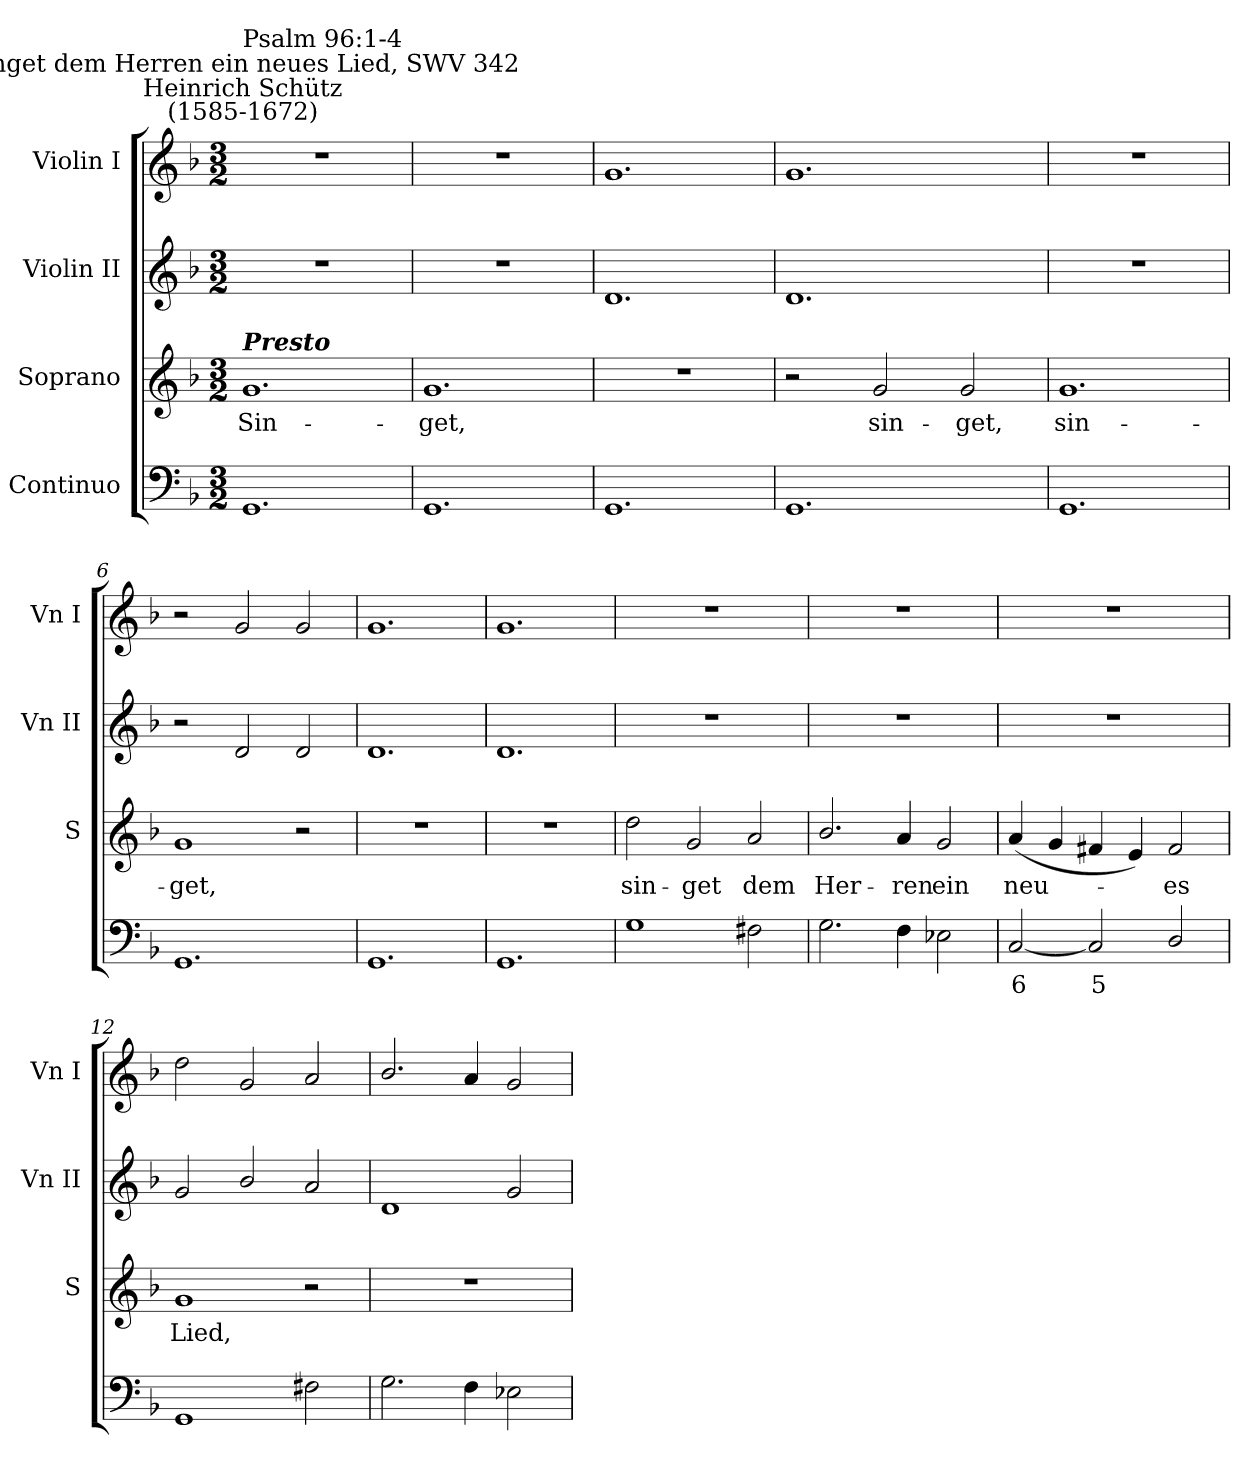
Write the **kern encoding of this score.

**kern	**text	**kern	**text	**kern	**kern
*part4	*part4	*part3	*part3	*part2	*part1
*staff4	*staff4	*staff3	*staff3	*staff2	*staff1
*I"Continuo	*	*I"Soprano	*	*I"Violin II	*I"Violin I
*	*	*I'S	*	*I'Vn II	*I'Vn I
*clefF4	*	*clefG2	*	*clefG2	*clefG2
*k[b-]	*	*k[b-]	*	*k[b-]	*k[b-]
*F:	*	*F:	*	*F:	*F:
*M3/2	*	*M3/2	*	*M3/2	*M3/2
=1	=1	=1	=1	=1	=1
!	!	!	!	!	!LO:TX:a:cj:t=Heinrich Schütz\n(1585-1672)
!	!	!	!	!	!LO:TX:a:cj:t=Singet dem Herren ein neues Lied, SWV 342
!	!	!	!	!	!LO:TX:a:t=Psalm 96&colon;1-4
!	!	!LO:TX:a:Bi:t=Presto	!	!	!
!	!	!	!LO:LY:b	!LO:N:vis=1	!LO:N:vis=1
1.GG	.	1.g	Sin-	1.r	1.r
=2	=2	=2	=2	=2	=2
!	!	!	!LO:LY:b	!LO:N:vis=1	!LO:N:vis=1
1.GG	.	1.g	-get,	1.r	1.r
=3	=3	=3	=3	=3	=3
!	!	!LO:N:vis=1	!	!	!
1.GG	.	1.r	.	1.d	1.g
=4	=4	=4	=4	=4	=4
1.GG	.	2r	.	1.d	1.g
!	!	!	!LO:LY:b	!	!
.	.	2g	sin-	.	.
!	!	!	!LO:LY:b	!	!
.	.	2g	-get,	.	.
=5	=5	=5	=5	=5	=5
!	!	!	!LO:LY:b	!LO:N:vis=1	!LO:N:vis=1
1.GG	.	1.g	sin-	1.r	1.r
=6	=6	=6	=6	=6	=6
!	!	!	!LO:LY:b	!	!
1.GG	.	1g	-get,	2r	2r
.	.	.	.	2d	2g
.	.	2r	.	2d	2g
=7	=7	=7	=7	=7	=7
!	!	!LO:N:vis=1	!	!	!
1.GG	.	1.r	.	1.d	1.g
=8	=8	=8	=8	=8	=8
!	!	!LO:N:vis=1	!	!	!
1.GG	.	1.r	.	1.d	1.g
=9	=9	=9	=9	=9	=9
!	!	!	!LO:LY:b	!LO:N:vis=1	!LO:N:vis=1
1G	.	2dd	sin-	1.r	1.r
!	!	!	!LO:LY:b	!	!
.	.	2g	-get	.	.
!	!	!	!LO:LY:b	!	!
2F#X	.	2a	dem	.	.
=10	=10	=10	=10	=10	=10
!	!	!	!LO:LY:b	!LO:N:vis=1	!LO:N:vis=1
2.G	.	2.b-/	Her-	1.r	1.r
!	!	!	!LO:LY:b	!	!
4F	.	4a	-ren	.	.
!	!	!	!LO:LY:b	!	!
2E-X	.	2g	ein	.	.
=11	=11	=11	=11	=11	=11
!	!LO:LY:b	!	!LO:LY:b	!LO:N:vis=1	!LO:N:vis=1
[2C	6	(<4a	neu-	1.r	1.r
.	.	4g	.	.	.
!	!LO:LY:b	!	!	!	!
2C]	5	4f#X	.	.	.
.	.	4e)	.	.	.
!	!	!	!LO:LY:b	!	!
2D/	.	2f#	es	.	.
!!LO:LB:g=z
=12	=12	=12	=12	=12	=12
!	!	!	!LO:LY:b	!	!
1GG	.	1g	Lied,	2g	2dd
.	.	.	.	2b-/	2g
2F#X	.	2r	.	2a	2a
=13	=13	=13	=13	=13	=13
!	!	!LO:N:vis=1	!	!	!
2.G	.	1.r	.	1d	2.b-/
4F	.	.	.	.	4a
2E-X	.	.	.	2g	2g
=	=	=	=	=	=
*-	*-	*-	*-	*-	*-
